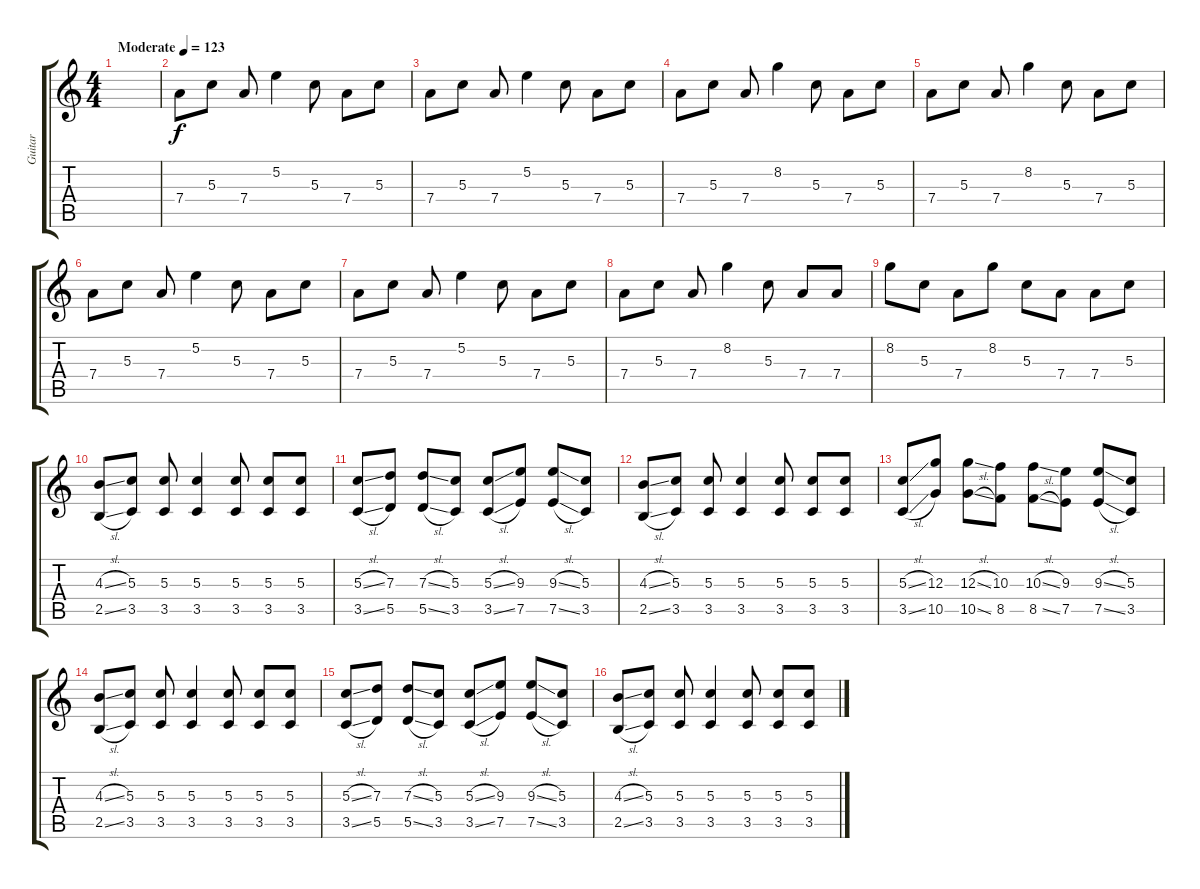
\track ("Guitar" "Guitar") {instrument electricguitarjazz}
\staff {score tabs}
\tuning (E4 B3 G3 D3 A2 E2) {hide}
\ts (4 4)
\tempo (123 "Moderate")
\clef g2
\ks c
|
7.4.8 5.3.8 7.4.8 5.2.4 5.3.8 7.4.8 5.3.8 |
7.4.8 5.3.8 7.4.8 5.2.4 5.3.8 7.4.8 5.3.8 |
7.4.8 5.3.8 7.4.8 8.2.4 5.3.8 7.4.8 5.3.8 |
7.4.8 5.3.8 7.4.8 8.2.4 5.3.8 7.4.8 5.3.8 |
7.4.8 5.3.8 7.4.8 5.2.4 5.3.8 7.4.8 5.3.8 |
7.4.8 5.3.8 7.4.8 5.2.4 5.3.8 7.4.8 5.3.8 |
7.4.8 5.3.8 7.4.8 8.2.4 5.3.8 7.4.8 7.4.8 |
8.2.8 5.3.8 7.4.8 8.2.8 5.3.8 7.4.8 7.4.8 5.3.8 |
(4.3{sl} 2.5{sl}).8{instrument distortionguitar} (5.3 3.5).8 (5.3 3.5).8 (5.3 3.5).4 (5.3 3.5).8 (5.3 3.5).8 (5.3 3.5).8 |
(5.3{sl} 3.5{sl}).8 (7.3 5.5).8 (7.3{sl} 5.5{sl}).8 (5.3 3.5).8 (5.3{sl} 3.5{sl}).8 (9.3 7.5).8 (9.3{sl} 7.5{sl}).8 (5.3 3.5).8 |
(4.3{sl} 2.5{sl}).8 (5.3 3.5).8 (5.3 3.5).8 (5.3 3.5).4 (5.3 3.5).8 (5.3 3.5).8 (5.3 3.5).8 |
(5.3{sl} 3.5{sl}).8 (12.3 10.5).8 (12.3{sl} 10.5{sl}).8 (10.3 8.5).8 (10.3{sl} 8.5{sl}).8 (9.3 7.5).8 (9.3{sl} 7.5{sl}).8 (5.3 3.5).8 |
(4.3{sl} 2.5{sl}).8 (5.3 3.5).8 (5.3 3.5).8 (5.3 3.5).4 (5.3 3.5).8 (5.3 3.5).8 (5.3 3.5).8 |
(5.3{sl} 3.5{sl}).8 (7.3 5.5).8 (7.3{sl} 5.5{sl}).8 (5.3 3.5).8 (5.3{sl} 3.5{sl}).8 (9.3 7.5).8 (9.3{sl} 7.5{sl}).8 (5.3 3.5).8 |
(4.3{sl} 2.5{sl}).8 (5.3 3.5).8 (5.3 3.5).8 (5.3 3.5).4 (5.3 3.5).8 (5.3 3.5).8 (5.3 3.5).8
